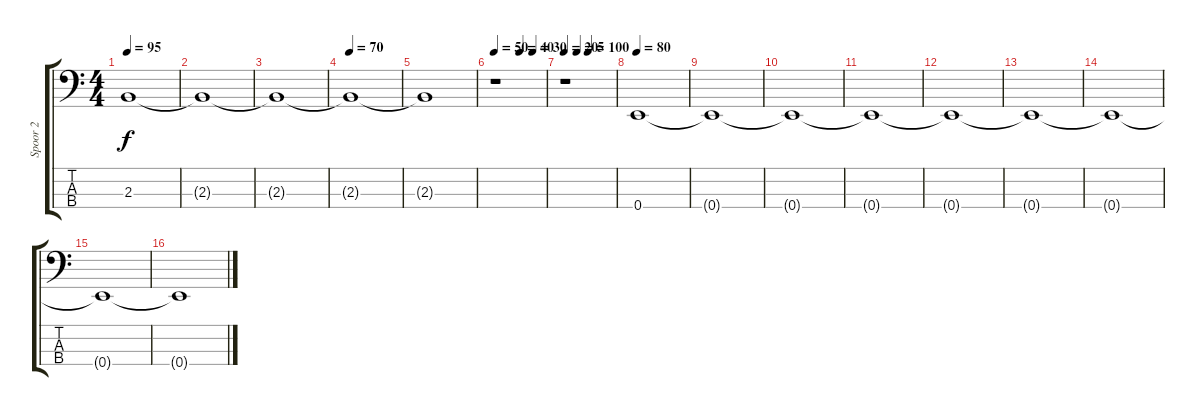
\track ("Spoor 2" "Spoor 2") {instrument slapbass2}
\staff {score tabs}
\tuning (G2 D2 A1 E1) {hide}
\ts (4 4)
\tempo 95
\clef f4
\ks c
2.3{t}.1{dy f} |
2.3{t}.1 |
2.3{t}.1 |
\tempo 70
2.3{t}.1 |
2.3{t}.1 |
\tempo 50
\tempo (40 0.5)
\tempo (30 0.75)
r.1{volume 9} |
\tempo 20
\tempo (5 0.25)
\tempo (100 0.46875)
r.1 |
\tempo 80
0.4.1 |
0.4{t}.1 |
0.4{t}.1 |
0.4{t}.1 |
0.4{t}.1 |
0.4{t}.1 |
0.4{t}.1{volume 5} |
0.4{t}.1 |
0.4{t}.1
